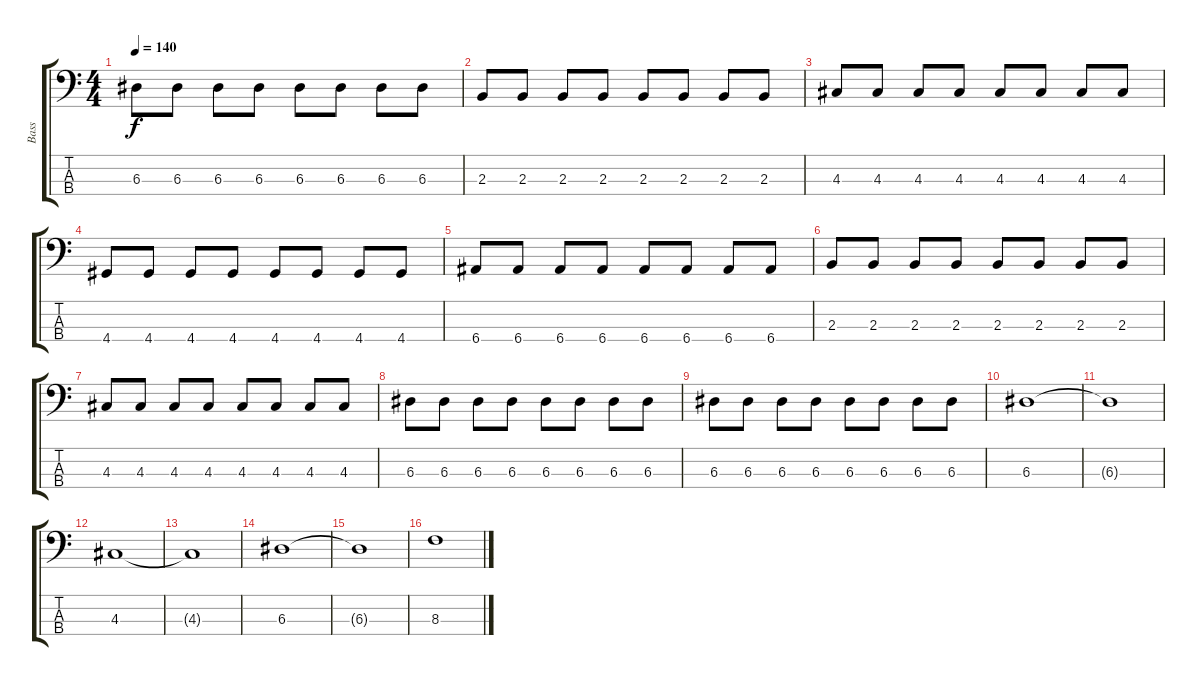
\track ("Bass" "Bass") {instrument synthbass2}
\staff {score tabs}
\tuning (G2 D2 A1 E1) {hide}
\ts (4 4)
\tempo 140
\clef f4
\ks c
6.3.8{dy f} 6.3.8 6.3.8 6.3.8 6.3.8 6.3.8 6.3.8 6.3.8 |
2.3.8 2.3.8 2.3.8 2.3.8 2.3.8 2.3.8 2.3.8 2.3.8 |
4.3.8 4.3.8 4.3.8 4.3.8 4.3.8 4.3.8 4.3.8 4.3.8 |
4.4.8 4.4.8 4.4.8 4.4.8 4.4.8 4.4.8 4.4.8 4.4.8 |
6.4.8 6.4.8 6.4.8 6.4.8 6.4.8 6.4.8 6.4.8 6.4.8 |
2.3.8 2.3.8 2.3.8 2.3.8 2.3.8 2.3.8 2.3.8 2.3.8 |
4.3.8 4.3.8 4.3.8 4.3.8 4.3.8 4.3.8 4.3.8 4.3.8 |
6.3.8 6.3.8 6.3.8 6.3.8 6.3.8 6.3.8 6.3.8 6.3.8 |
6.3.8 6.3.8 6.3.8 6.3.8 6.3.8 6.3.8 6.3.8 6.3.8 |
6.3.1 |
6.3{t}.1 |
4.3.1 |
4.3{t}.1 |
6.3.1 |
6.3{t}.1 |
8.3.1
